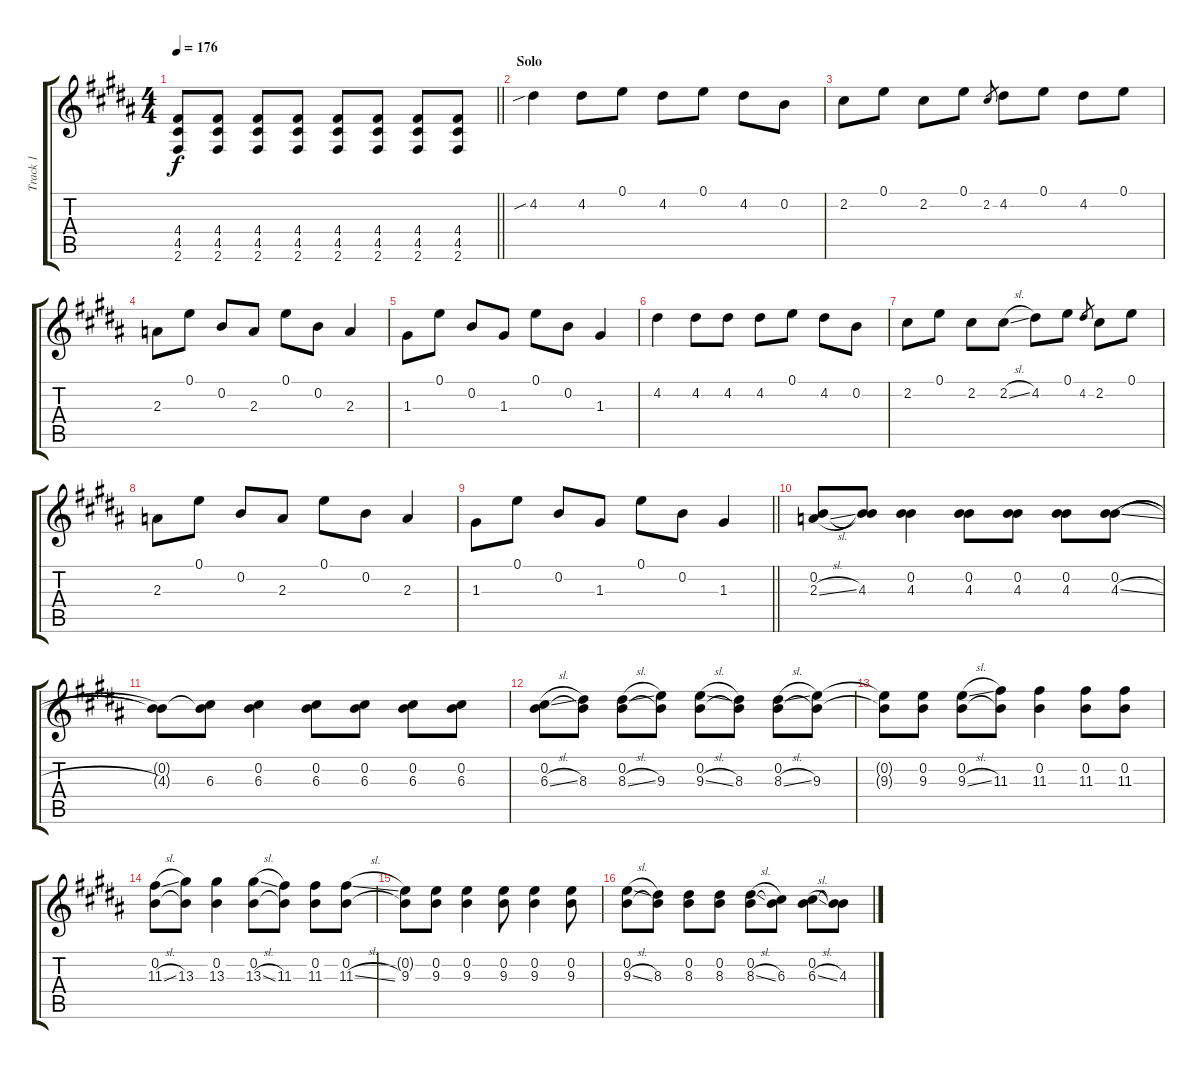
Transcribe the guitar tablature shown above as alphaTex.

\track ("Track 1" "Track 1") {instrument distortionguitar}
\staff {score tabs}
\tuning (E4 B3 G3 D3 A2 E2) {hide}
\ts (4 4)
\tempo 176
\clef g2
\barLineRight lightlight
\ks b
(4.4 4.5 2.6).8{dy f} (4.4 4.5 2.6).8 (4.4 4.5 2.6).8 (4.4 4.5 2.6).8 (4.4 4.5 2.6).8 (4.4 4.5 2.6).8 (4.4 4.5 2.6).8 (4.4 4.5 2.6).8 |
\section ("" "Solo")
4.2{sib}.4 4.2.8 0.1.8 4.2.8 0.1.8 4.2.8 0.2.8 |
2.2.8 0.1.8 2.2.8 0.1.8 2.2.8{gr} 4.2.8 0.1.8 4.2.8 0.1.8 |
2.3.8 0.1.8 0.2.8 2.3.8 0.1.8 0.2.8 2.3.4 |
1.3.8 0.1.8 0.2.8 1.3.8 0.1.8 0.2.8 1.3.4 |
4.2.4 4.2.8 4.2.8 4.2.8 0.1.8 4.2.8 0.2.8 |
2.2.8 0.1.8 2.2.8 2.2{sl}.8 4.2.8 0.1.8 4.2.8{gr} 2.2.8 0.1.8 |
2.3.8 0.1.8 0.2.8 2.3.8 0.1.8 0.2.8 2.3.4 |
\barLineRight lightlight
1.3.8 0.1.8 0.2.8 1.3.8 0.1.8 0.2.8 1.3.4 |
(0.2 2.3{sl}).8 (0.2{t} 4.3).8 (0.2 4.3).4 (0.2 4.3).8 (0.2 4.3).8 (0.2 4.3).8 (0.2 4.3{sl}).8 |
(0.2{t} 4.3{t}).8 (0.2{t} 6.3).8 (0.2 6.3).4 (0.2 6.3).8 (0.2 6.3).8 (0.2 6.3).8 (0.2 6.3).8 |
(0.2 6.3{sl}).8 (0.2{t} 8.3).8 (0.2 8.3{sl}).8 (0.2{t} 9.3).8 (0.2 9.3{sl}).8 (0.2{t} 8.3).8 (0.2 8.3{sl}).8 (0.2{t} 9.3).8 |
(0.2{t} 9.3{t}).8 (0.2 9.3).8 (0.2 9.3{sl}).8 (0.2{t} 11.3).8 (0.2 11.3).4 (0.2 11.3).8 (0.2 11.3).8 |
(0.2 11.3{sl}).8 (0.2{t} 13.3).8 (0.2 13.3).4 (0.2 13.3{sl}).8 (0.2{t} 11.3).8 (0.2 11.3).8 (0.2 11.3{sl}).8 |
(0.2{t} 9.3).8 (0.2 9.3).8 (0.2 9.3).4 (0.2 9.3).8 (0.2 9.3).4 (0.2 9.3).8 |
(0.2 9.3{sl}).8 (0.2{t} 8.3).8 (0.2 8.3).8 (0.2 8.3).8 (0.2 8.3{sl}).8 (0.2{t} 6.3).8 (0.2 6.3{sl}).8 (0.2{t} 4.3).8
